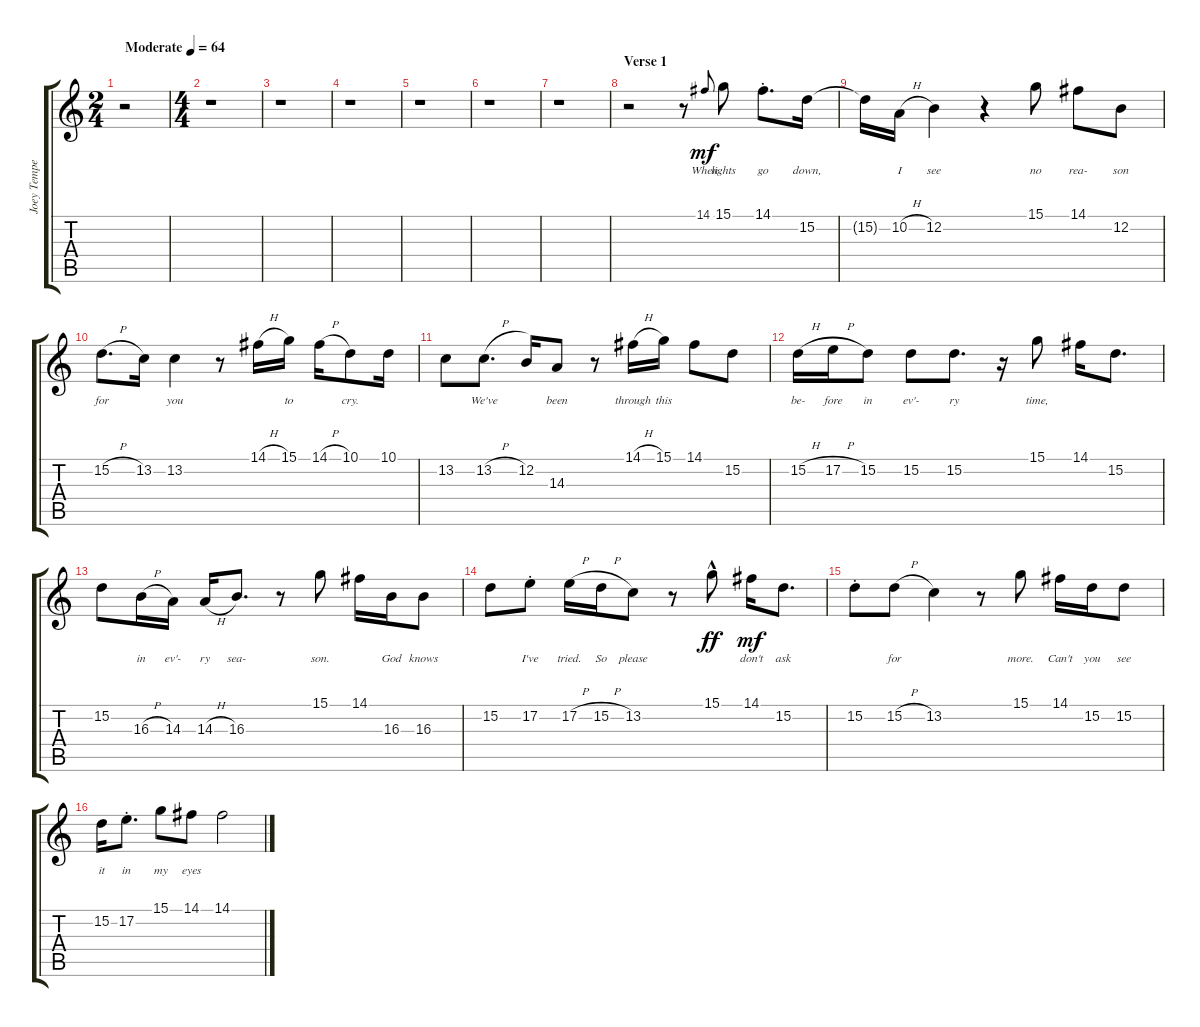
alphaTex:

\track ("Joey Tempest" "Joey Tempe") {instrument englishhorn}
\staff {score tabs}
\tuning (E4 B3 G3 D3 A2 E2) {hide}
\ts (2 4)
\tempo (64 "Moderate")
\clef g2
\ks c
r.2{dy mf instrument englishhorn} |
\ts (4 4)
r.1 |
r.1 |
r.1 |
r.1 |
r.1 |
r.1 |
\section ("" "Verse 1")
r.2 r.8 14.1.8{lyrics (0 "When") lyrics (1 "") lyrics (2 "") lyrics (3 "") lyrics (4 "") gr onbeat} 15.1.8{lyrics (0 "lights") lyrics (1 "") lyrics (2 "") lyrics (3 "") lyrics (4 "")} 14.1{st}.8{d lyrics (0 "go") lyrics (1 "") lyrics (2 "") lyrics (3 "") lyrics (4 "")} 15.2.16{lyrics (0 "down,") lyrics (1 "") lyrics (2 "") lyrics (3 "") lyrics (4 "")} |
15.2{t}.16{lyrics (0 "") lyrics (1 "") lyrics (2 "") lyrics (3 "") lyrics (4 "")} 10.2{h}.16{lyrics (0 "I") lyrics (1 "") lyrics (2 "") lyrics (3 "") lyrics (4 "")} 12.2.4{lyrics (0 "see") lyrics (1 "") lyrics (2 "") lyrics (3 "") lyrics (4 "")} r.4 15.1.8{lyrics (0 "no") lyrics (1 "") lyrics (2 "") lyrics (3 "") lyrics (4 "")} 14.1.8{lyrics (0 "rea-") lyrics (1 "") lyrics (2 "") lyrics (3 "") lyrics (4 "")} 12.2.8{lyrics (0 "son") lyrics (1 "") lyrics (2 "") lyrics (3 "") lyrics (4 "")} |
15.2{h}.8{d lyrics (0 "for") lyrics (1 "") lyrics (2 "") lyrics (3 "") lyrics (4 "")} 13.2.16{lyrics (0 "") lyrics (1 "") lyrics (2 "") lyrics (3 "") lyrics (4 "")} 13.2.4{lyrics (0 "you") lyrics (1 "") lyrics (2 "") lyrics (3 "") lyrics (4 "")} r.8 14.1{h}.16{lyrics (0 "") lyrics (1 "") lyrics (2 "") lyrics (3 "") lyrics (4 "")} 15.1.16{lyrics (0 "to") lyrics (1 "") lyrics (2 "") lyrics (3 "") lyrics (4 "")} 14.1{h}.16{lyrics (0 "") lyrics (1 "") lyrics (2 "") lyrics (3 "") lyrics (4 "")} 10.1.8{lyrics (0 "cry.") lyrics (1 "") lyrics (2 "") lyrics (3 "") lyrics (4 "")} 10.1.16{lyrics (0 "") lyrics (1 "") lyrics (2 "") lyrics (3 "") lyrics (4 "")} |
13.2.8{lyrics (0 "") lyrics (1 "") lyrics (2 "") lyrics (3 "") lyrics (4 "")} 13.2{h}.8{d lyrics (0 "We've") lyrics (1 "") lyrics (2 "") lyrics (3 "") lyrics (4 "")} 12.2.16{lyrics (0 "") lyrics (1 "") lyrics (2 "") lyrics (3 "") lyrics (4 "")} 14.3.8{lyrics (0 "been") lyrics (1 "") lyrics (2 "") lyrics (3 "") lyrics (4 "")} r.8 14.1{h}.16{lyrics (0 "through") lyrics (1 "") lyrics (2 "") lyrics (3 "") lyrics (4 "")} 15.1.16{lyrics (0 "this") lyrics (1 "") lyrics (2 "") lyrics (3 "") lyrics (4 "")} 14.1.8{lyrics (0 "") lyrics (1 "") lyrics (2 "") lyrics (3 "") lyrics (4 "")} 15.2.8{lyrics (0 "") lyrics (1 "") lyrics (2 "") lyrics (3 "") lyrics (4 "")} |
15.2{h}.16{lyrics (0 "be-") lyrics (1 "") lyrics (2 "") lyrics (3 "") lyrics (4 "")} 17.2{h}.16{lyrics (0 "fore") lyrics (1 "") lyrics (2 "") lyrics (3 "") lyrics (4 "")} 15.2.8{lyrics (0 "in") lyrics (1 "") lyrics (2 "") lyrics (3 "") lyrics (4 "")} 15.2.8{lyrics (0 "ev'-") lyrics (1 "") lyrics (2 "") lyrics (3 "") lyrics (4 "")} 15.2.8{d lyrics (0 "ry") lyrics (1 "") lyrics (2 "") lyrics (3 "") lyrics (4 "")} r.16 15.1.8{lyrics (0 "time,") lyrics (1 "") lyrics (2 "") lyrics (3 "") lyrics (4 "")} 14.1.16{lyrics (0 "") lyrics (1 "") lyrics (2 "") lyrics (3 "") lyrics (4 "")} 15.2.8{d lyrics (0 "") lyrics (1 "") lyrics (2 "") lyrics (3 "") lyrics (4 "")} |
15.2.8{lyrics (0 "") lyrics (1 "") lyrics (2 "") lyrics (3 "") lyrics (4 "")} 16.3{h}.16{lyrics (0 "in") lyrics (1 "") lyrics (2 "") lyrics (3 "") lyrics (4 "")} 14.3.16{lyrics (0 "ev'-") lyrics (1 "") lyrics (2 "") lyrics (3 "") lyrics (4 "")} 14.3{h}.16{lyrics (0 "ry") lyrics (1 "") lyrics (2 "") lyrics (3 "") lyrics (4 "")} 16.3.8{d lyrics (0 "sea-") lyrics (1 "") lyrics (2 "") lyrics (3 "") lyrics (4 "")} r.8 15.1.8{lyrics (0 "son.") lyrics (1 "") lyrics (2 "") lyrics (3 "") lyrics (4 "")} 14.1.16{lyrics (0 "") lyrics (1 "") lyrics (2 "") lyrics (3 "") lyrics (4 "")} 16.3.16{lyrics (0 "God") lyrics (1 "") lyrics (2 "") lyrics (3 "") lyrics (4 "")} 16.3.8{lyrics (0 "knows") lyrics (1 "") lyrics (2 "") lyrics (3 "") lyrics (4 "")} |
15.2.8{lyrics (0 "") lyrics (1 "") lyrics (2 "") lyrics (3 "") lyrics (4 "")} 17.2{st}.8{lyrics (0 "I've") lyrics (1 "") lyrics (2 "") lyrics (3 "") lyrics (4 "")} 17.2{h}.16{lyrics (0 "tried.") lyrics (1 "") lyrics (2 "") lyrics (3 "") lyrics (4 "")} 15.2{h}.16{lyrics (0 "So") lyrics (1 "") lyrics (2 "") lyrics (3 "") lyrics (4 "")} 13.2.8{lyrics (0 "please") lyrics (1 "") lyrics (2 "") lyrics (3 "") lyrics (4 "")} r.8 15.1{hac}.8{lyrics (0 "") lyrics (1 "") lyrics (2 "") lyrics (3 "") lyrics (4 "") dy ff} 14.1.16{lyrics (0 "don't") lyrics (1 "") lyrics (2 "") lyrics (3 "") lyrics (4 "") dy mf} 15.2.8{d lyrics (0 "ask") lyrics (1 "") lyrics (2 "") lyrics (3 "") lyrics (4 "")} |
15.2{st}.8{lyrics (0 "") lyrics (1 "") lyrics (2 "") lyrics (3 "") lyrics (4 "")} 15.2{h}.8{lyrics (0 "for") lyrics (1 "") lyrics (2 "") lyrics (3 "") lyrics (4 "")} 13.2.4{lyrics (0 "") lyrics (1 "") lyrics (2 "") lyrics (3 "") lyrics (4 "")} r.8 15.1.8{lyrics (0 "more.") lyrics (1 "") lyrics (2 "") lyrics (3 "") lyrics (4 "")} 14.1.16{lyrics (0 "Can't") lyrics (1 "") lyrics (2 "") lyrics (3 "") lyrics (4 "")} 15.2.16{lyrics (0 "you") lyrics (1 "") lyrics (2 "") lyrics (3 "") lyrics (4 "")} 15.2.8{lyrics (0 "see") lyrics (1 "") lyrics (2 "") lyrics (3 "") lyrics (4 "")} |
15.2.16{lyrics (0 "it") lyrics (1 "") lyrics (2 "") lyrics (3 "") lyrics (4 "")} 17.2{st}.8{d lyrics (0 "in") lyrics (1 "") lyrics (2 "") lyrics (3 "") lyrics (4 "")} 15.1.8{lyrics (0 "my") lyrics (1 "") lyrics (2 "") lyrics (3 "") lyrics (4 "")} 14.1.8{lyrics (0 "eyes") lyrics (1 "") lyrics (2 "") lyrics (3 "") lyrics (4 "")} 14.1.2{lyrics (0 "") lyrics (1 "") lyrics (2 "") lyrics (3 "") lyrics (4 "")}
